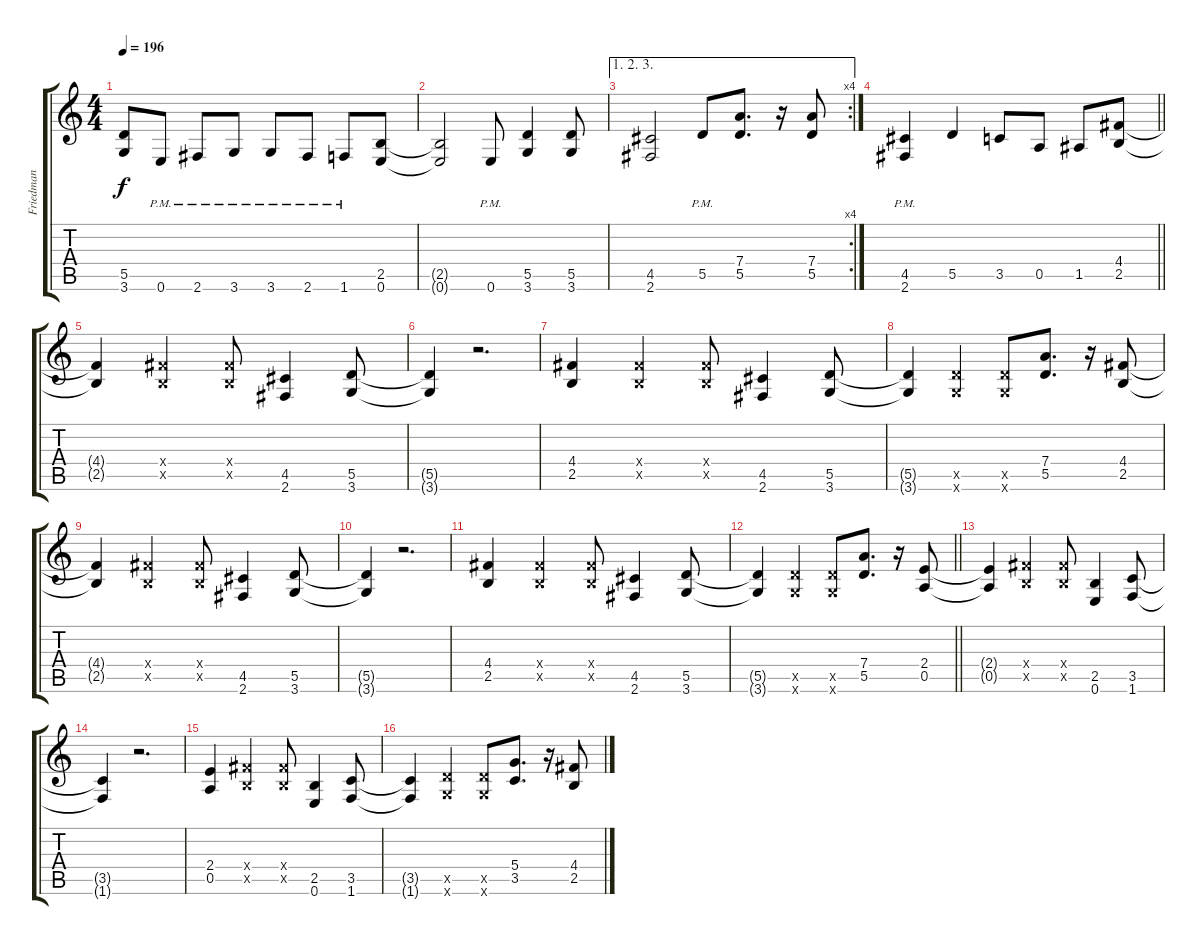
\track ("Friedman" "Friedman") {instrument overdrivenguitar}
\staff {score tabs}
\tuning (E4 B3 G3 D3 A2 E2) {hide}
\ts (4 4)
\tempo 196
\clef g2
\ks c
(5.5{t} 3.6{t}).8{dy f} 0.6{pm}.8 2.6{pm}.8 3.6{pm}.8 3.6{pm}.8 2.6{pm}.8 1.6{pm}.8 (2.5 0.6).8 |
(2.5{t} 0.6{t}).2 0.6{pm}.8 (5.5 3.6).4 (5.5 3.6).8 |
\ae (1 2 3)
\rc 4
(4.5 2.6).2 5.5{pm}.8 (7.4 5.5).8{d} r.16 (7.4 5.5).8 |
\barLineRight lightlight
(4.5 2.6{pm}).4 5.5.4 3.5.8 0.5.8 1.5.8 (4.4 2.5).8 |
(4.4{t} 2.5{t}).4 (4.4{x} 2.5{x}).4 (4.4{x} 2.5{x}).8 (4.5 2.6).4 (5.5 3.6).8 |
(5.5{t} 3.6{t}).4 r.2{d} |
(4.4 2.5).4 (4.4{x} 2.5{x}).4 (4.4{x} 2.5{x}).8 (4.5 2.6).4 (5.5 3.6).8 |
(5.5{t} 3.6{t}).4 (5.5{x} 3.6{x}).4 (5.5{x} 3.6{x}).8 (7.4 5.5).8{d} r.16 (4.4 2.5).8 |
(4.4{t} 2.5{t}).4 (4.4{x} 2.5{x}).4 (4.4{x} 2.5{x}).8 (4.5 2.6).4 (5.5 3.6).8 |
(5.5{t} 3.6{t}).4 r.2{d} |
(4.4 2.5).4 (4.4{x} 2.5{x}).4 (4.4{x} 2.5{x}).8 (4.5 2.6).4 (5.5 3.6).8 |
\barLineRight lightlight
(5.5{t} 3.6{t}).4 (5.5{x} 3.6{x}).4 (5.5{x} 3.6{x}).8 (7.4 5.5).8{d} r.16 (2.4 0.5).8 |
(2.4{t} 0.5{t}).4 (4.4{x} 2.5{x}).4 (4.4{x} 2.5{x}).8 (2.5 0.6).4 (3.5 1.6).8 |
(3.5{t} 1.6{t}).4 r.2{d} |
(2.4 0.5).4 (4.4{x} 2.5{x}).4 (4.4{x} 2.5{x}).8 (2.5 0.6).4 (3.5 1.6).8 |
(3.5{t} 1.6{t}).4 (5.5{x} 3.6{x}).4 (5.5{x} 3.6{x}).8 (5.4 3.5).8{d} r.16 (4.4 2.5).8
